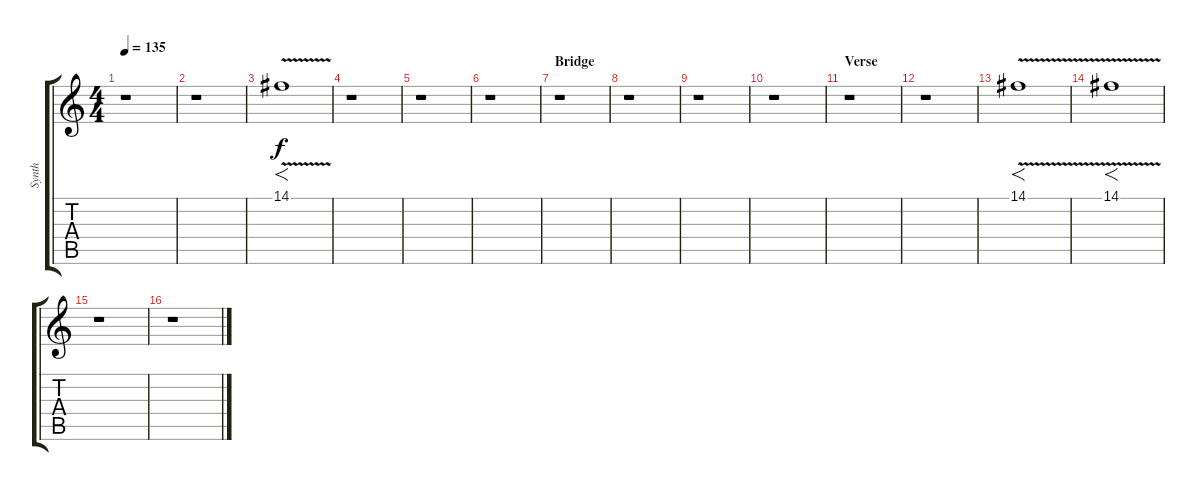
\track ("Synth" "Synth") {instrument lead1square}
\staff {score tabs}
\tuning (E4 B3 G3 D3 A2 E2) {hide}
\ts (4 4)
\tempo 135
\clef g2
\ks c
r.1{dy f} |
r.1 |
14.1{v}.1{f} |
r.1 |
r.1 |
r.1 |
\section ("" "Bridge")
r.1 |
r.1 |
r.1 |
r.1 |
\section ("" "Verse")
r.1 |
r.1 |
14.1{v}.1{f} |
14.1{v}.1{f} |
r.1 |
r.1
